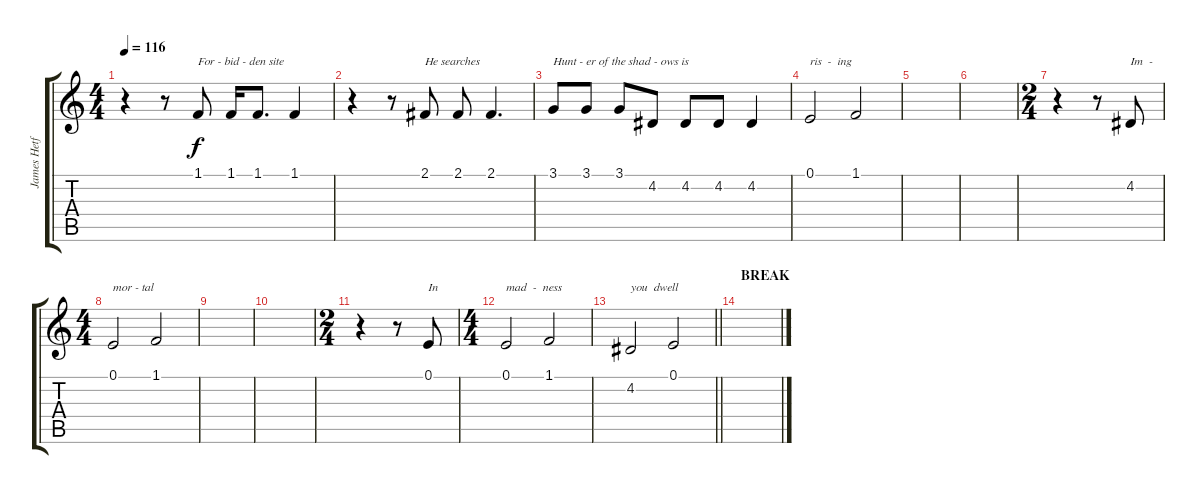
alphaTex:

\track ("James Hetfeild (Vocals)" "James Hetf") {instrument sopranosax}
\staff {score tabs}
\tuning (E4 B3 G3 D3 A2 D2) {hide}
\ts (4 4)
\tempo 116
\clef g2
\ks c
r.4{dy f} r.8 1.1.8{txt "For - bid - den site"} 1.1.16 1.1.8{d} 1.1.4 |
r.4 r.8 2.1.8{txt "He searches"} 2.1.8 2.1.4{d} |
3.1.8{txt "Hunt - er of the shad - ows is"} 3.1.8 3.1.8 4.2.8 4.2.8 4.2.8 4.2.4 |
0.1.2{txt "ris  -  ing"} 1.1.2 |
|
|
\ts (2 4)
r.4 r.8 4.2.8{txt "Im  -"} |
\ts (4 4)
0.1.2{txt "mor - tal"} 1.1.2 |
|
|
\ts (2 4)
r.4 r.8 0.1.8{txt "In"} |
\ts (4 4)
0.1.2{txt "mad  -  ness"} 1.1.2 |
\barLineRight lightlight
4.2.2{txt "you  dwell"} 0.1.2 |
\section ("" "BREAK")
